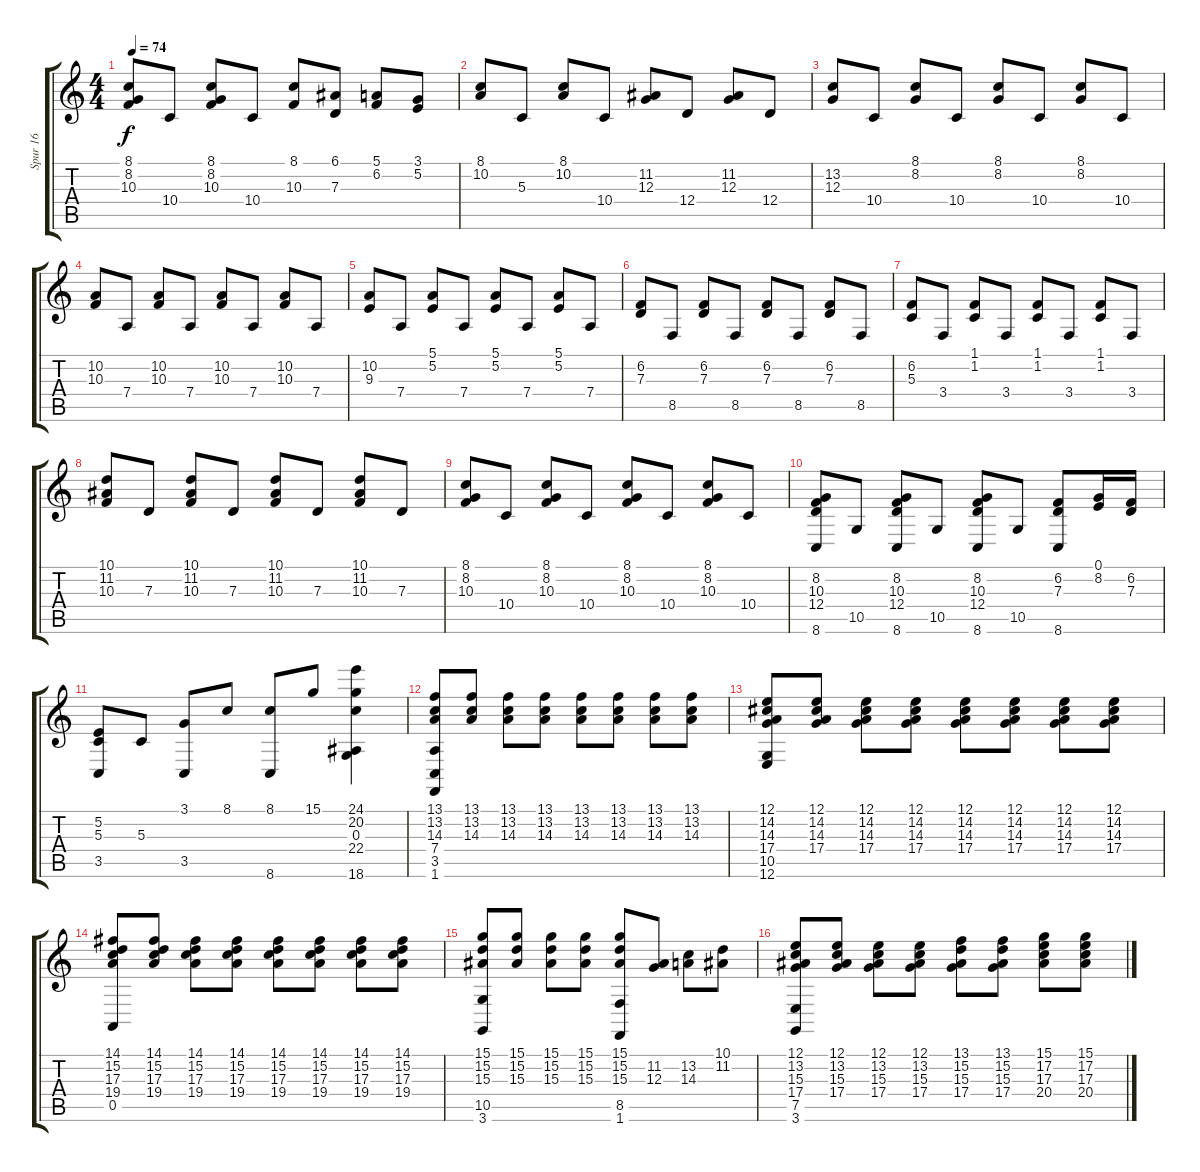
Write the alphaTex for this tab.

\track ("Spur 16" "Spur 16") {instrument harpsichord}
\staff {score tabs}
\tuning (E4 B3 G3 D3 A2 E2) {hide}
\ts (4 4)
\tempo 74
\clef g2
\ks c
(8.1 8.2 10.3).8{dy f} 10.4.8 (8.1 8.2 10.3).8 10.4.8 (8.1 10.3).8 (6.1 7.3).8 (5.1 6.2).8 (3.1 5.2).8 |
(8.1 10.2).8 5.3.8 (8.1 10.2).8 10.4.8 (11.2 12.3).8 12.4.8 (11.2 12.3).8 12.4.8 |
(13.2 12.3).8 10.4.8 (8.1 8.2).8 10.4.8 (8.1 8.2).8 10.4.8 (8.1 8.2).8 10.4.8 |
(10.2 10.3).8 7.4.8 (10.2 10.3).8 7.4.8 (10.2 10.3).8 7.4.8 (10.2 10.3).8 7.4.8 |
(10.2 9.3).8 7.4.8 (5.1 5.2).8 7.4.8 (5.1 5.2).8 7.4.8 (5.1 5.2).8 7.4.8 |
(6.2 7.3).8 8.5.8 (6.2 7.3).8 8.5.8 (6.2 7.3).8 8.5.8 (6.2 7.3).8 8.5.8 |
(6.2 5.3).8 3.4.8 (1.1 1.2).8 3.4.8 (1.1 1.2).8 3.4.8 (1.1 1.2).8 3.4.8 |
(10.1 11.2 10.3).8 7.3.8 (10.1 11.2 10.3).8 7.3.8 (10.1 11.2 10.3).8 7.3.8 (10.1 11.2 10.3).8 7.3.8 |
(8.1 8.2 10.3).8 10.4.8 (8.1 8.2 10.3).8 10.4.8 (8.1 8.2 10.3).8 10.4.8 (8.1 8.2 10.3).8 10.4.8 |
(8.2 10.3 12.4 8.6).8{volume 8} 10.5.8{volume 9} (8.2 10.3 12.4 8.6).8{volume 9} 10.5.8{volume 10} (8.2 10.3 12.4 8.6).8{volume 10} 10.5.8{volume 10} (6.2 7.3 8.6).8{volume 10} (0.1 8.2).16{volume 11} (6.2 7.3).16{volume 11} |
(5.2 5.3 3.5).8{volume 11} 5.3.8{volume 12} (3.1 3.5).8{volume 12} 8.1.8{volume 12} (8.1 8.6).8{volume 12} 15.1.8{volume 13} (24.1 20.2 0.3 22.4 18.6).4 |
(13.1 13.2 14.3 7.4 3.5 1.6).8 (13.1 13.2 14.3).8{volume 10} (13.1 13.2 14.3).8 (13.1 13.2 14.3).8 (13.1 13.2 14.3).8 (13.1 13.2 14.3).8 (13.1 13.2 14.3).8 (13.1 13.2 14.3).8 |
(12.1 14.2 14.3 17.4 10.5 12.6).8 (12.1 14.2 14.3 17.4).8 (12.1 14.2 14.3 17.4).8 (12.1 14.2 14.3 17.4).8 (12.1 14.2 14.3 17.4).8 (12.1 14.2 14.3 17.4).8 (12.1 14.2 14.3 17.4).8 (12.1 14.2 14.3 17.4).8 |
(14.1 15.2 17.3 19.4 0.5).8 (14.1 15.2 17.3 19.4).8 (14.1 15.2 17.3 19.4).8 (14.1 15.2 17.3 19.4).8 (14.1 15.2 17.3 19.4).8 (14.1 15.2 17.3 19.4).8 (14.1 15.2 17.3 19.4).8 (14.1 15.2 17.3 19.4).8 |
(15.1 15.2 15.3 10.5 3.6).8 (15.1 15.2 15.3).8 (15.1 15.2 15.3).8 (15.1 15.2 15.3).8 (15.1 15.2 15.3 8.5 1.6).8 (11.2 12.3).8 (13.2 14.3).8 (10.1 11.2).8 |
(12.1 13.2 15.3 17.4 7.5 3.6).8 (12.1 13.2 15.3 17.4).8 (12.1 13.2 15.3 17.4).8 (12.1 13.2 15.3 17.4).8 (13.1 15.2 15.3 17.4).8 (13.1 15.2 15.3 17.4).8 (15.1 17.2 17.3 20.4).8 (15.1 17.2 17.3 20.4).8
